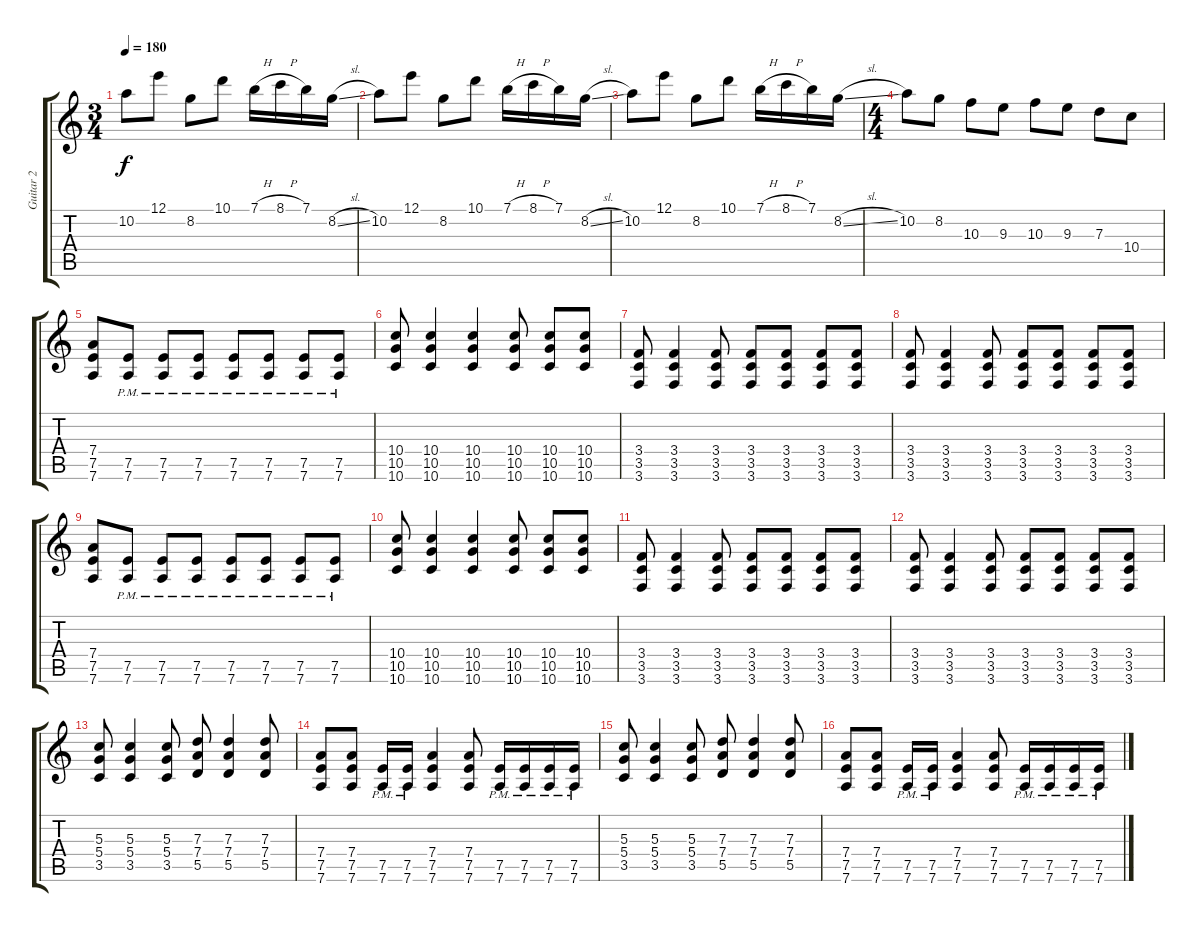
\track ("Guitar 2" "Guitar 2") {instrument overdrivenguitar}
\staff {score tabs}
\tuning (E4 B3 G3 D3 A2 D2) {hide}
\ts (3 4)
\tempo 180
\clef g2
\ks c
10.2.8{dy f} 12.1.8 8.2.8 10.1.8 7.1{h}.16 8.1{h}.16 7.1.16 8.2{sl}.16 |
10.2.8 12.1.8 8.2.8 10.1.8 7.1{h}.16 8.1{h}.16 7.1.16 8.2{sl}.16 |
10.2.8 12.1.8 8.2.8 10.1.8 7.1{h}.16 8.1{h}.16 7.1.16 8.2{sl}.16 |
\ts (4 4)
10.2.8 8.2.8 10.3.8 9.3.8 10.3.8 9.3.8 7.3.8 10.4.8 |
(7.4 7.5 7.6).8 (7.5{pm} 7.6{pm}).8 (7.5{pm} 7.6{pm}).8 (7.5{pm} 7.6{pm}).8 (7.5{pm} 7.6{pm}).8 (7.5{pm} 7.6{pm}).8 (7.5{pm} 7.6{pm}).8 (7.5{pm} 7.6{pm}).8 |
(10.4 10.5 10.6).8 (10.4 10.5 10.6).4 (10.4 10.5 10.6).4 (10.4 10.5 10.6).8 (10.4 10.5 10.6).8 (10.4 10.5 10.6).8 |
(3.4 3.5 3.6).8 (3.4 3.5 3.6).4 (3.4 3.5 3.6).8 (3.4 3.5 3.6).8 (3.4 3.5 3.6).8 (3.4 3.5 3.6).8 (3.4 3.5 3.6).8 |
(3.4 3.5 3.6).8 (3.4 3.5 3.6).4 (3.4 3.5 3.6).8 (3.4 3.5 3.6).8 (3.4 3.5 3.6).8 (3.4 3.5 3.6).8 (3.4 3.5 3.6).8 |
(7.4 7.5 7.6).8 (7.5{pm} 7.6{pm}).8 (7.5{pm} 7.6{pm}).8 (7.5{pm} 7.6{pm}).8 (7.5{pm} 7.6{pm}).8 (7.5{pm} 7.6{pm}).8 (7.5{pm} 7.6{pm}).8 (7.5{pm} 7.6{pm}).8 |
(10.4 10.5 10.6).8 (10.4 10.5 10.6).4 (10.4 10.5 10.6).4 (10.4 10.5 10.6).8 (10.4 10.5 10.6).8 (10.4 10.5 10.6).8 |
(3.4 3.5 3.6).8 (3.4 3.5 3.6).4 (3.4 3.5 3.6).8 (3.4 3.5 3.6).8 (3.4 3.5 3.6).8 (3.4 3.5 3.6).8 (3.4 3.5 3.6).8 |
(3.4 3.5 3.6).8 (3.4 3.5 3.6).4 (3.4 3.5 3.6).8 (3.4 3.5 3.6).8 (3.4 3.5 3.6).8 (3.4 3.5 3.6).8 (3.4 3.5 3.6).8 |
(5.3 5.4 3.5).8 (5.3 5.4 3.5).4 (5.3 5.4 3.5).8 (7.3 7.4 5.5).8 (7.3 7.4 5.5).4 (7.3 7.4 5.5).8 |
(7.4 7.5 7.6).8 (7.4 7.5 7.6).8 (7.5{pm} 7.6{pm}).16 (7.5{pm} 7.6{pm}).16 (7.4 7.5 7.6).4 (7.4 7.5 7.6).8 (7.5{pm} 7.6{pm}).16 (7.5{pm} 7.6{pm}).16 (7.5{pm} 7.6{pm}).16 (7.5{pm} 7.6{pm}).16 |
(5.3 5.4 3.5).8 (5.3 5.4 3.5).4 (5.3 5.4 3.5).8 (7.3 7.4 5.5).8 (7.3 7.4 5.5).4 (7.3 7.4 5.5).8 |
(7.4 7.5 7.6).8 (7.4 7.5 7.6).8 (7.5{pm} 7.6{pm}).16 (7.5{pm} 7.6{pm}).16 (7.4 7.5 7.6).4 (7.4 7.5 7.6).8 (7.5{pm} 7.6{pm}).16 (7.5{pm} 7.6{pm}).16 (7.5{pm} 7.6{pm}).16 (7.5{pm} 7.6{pm}).16
